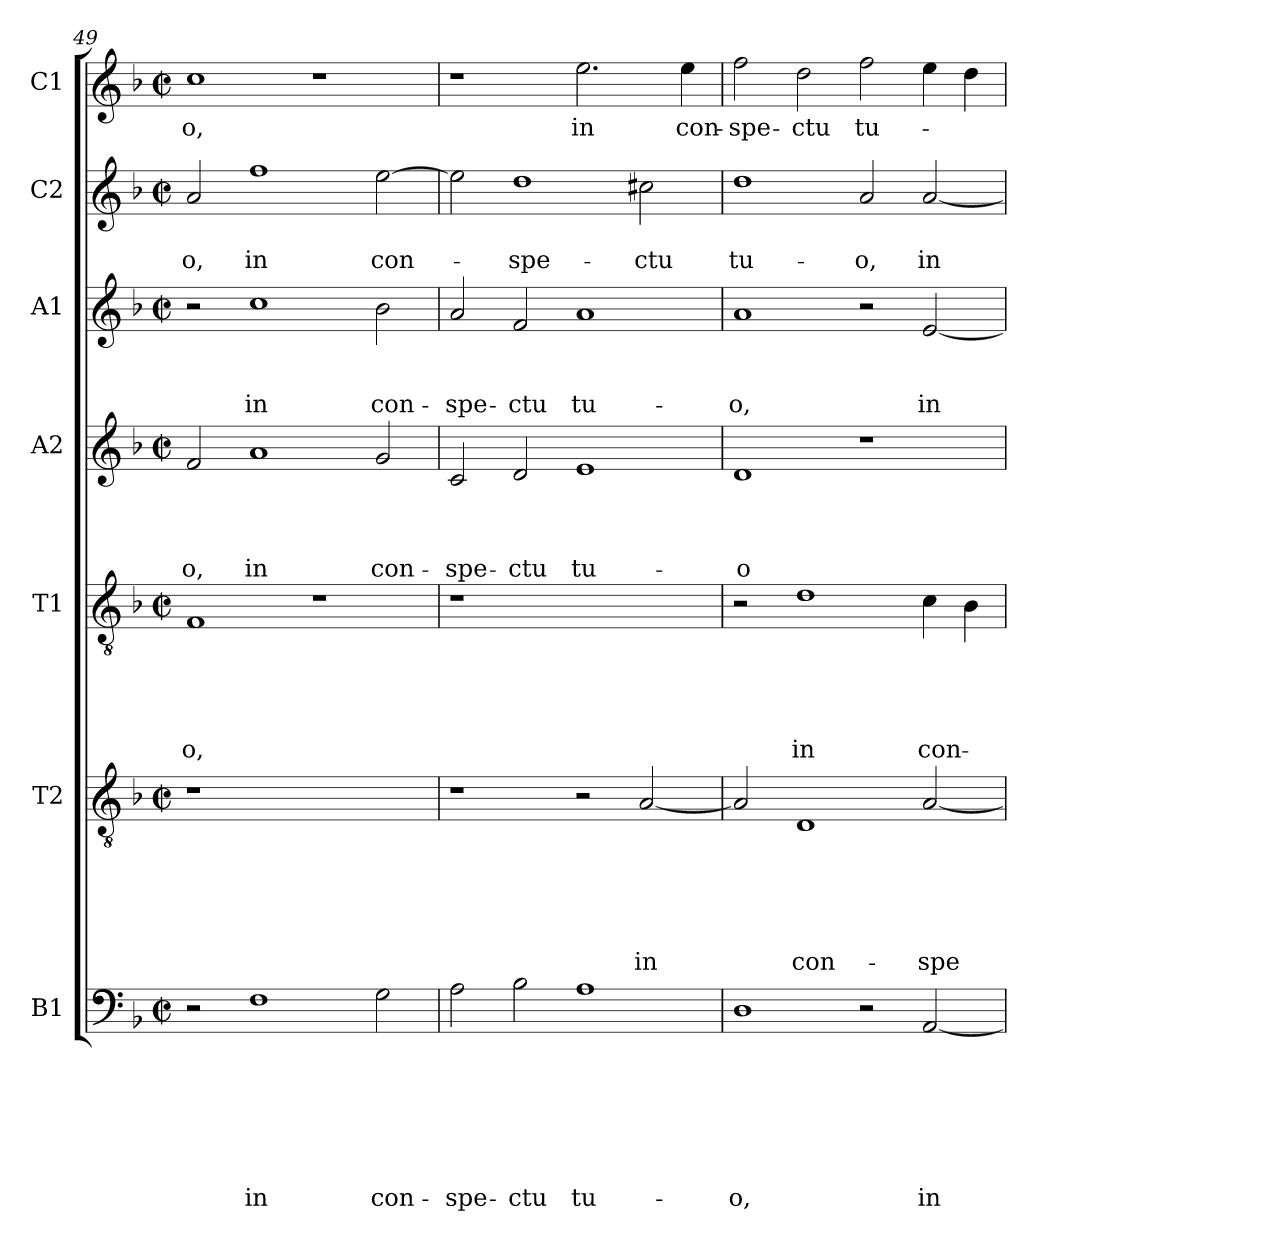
**kern	**text	**text	**text	**text	**text	**text	**text	**kern	**text	**text	**text	**text	**text	**text	**kern	**text	**text	**text	**text	**text	**kern	**text	**text	**text	**text	**kern	**text	**text	**text	**kern	**text	**text	**kern	**text
*part7	*part7	*part7	*part7	*part7	*part7	*part7	*part7	*part6	*part6	*part6	*part6	*part6	*part6	*part6	*part5	*part5	*part5	*part5	*part5	*part5	*part4	*part4	*part4	*part4	*part4	*part3	*part3	*part3	*part3	*part2	*part2	*part2	*part1	*part1
*staff7	*staff7	*staff7	*staff7	*staff7	*staff7	*staff7	*staff7	*staff6	*staff6	*staff6	*staff6	*staff6	*staff6	*staff6	*staff5	*staff5	*staff5	*staff5	*staff5	*staff5	*staff4	*staff4	*staff4	*staff4	*staff4	*staff3	*staff3	*staff3	*staff3	*staff2	*staff2	*staff2	*staff1	*staff1
*I"B1	*	*	*	*	*	*	*	*I"T2	*	*	*	*	*	*	*I"T1	*	*	*	*	*	*I"A2	*	*	*	*	*I"A1	*	*	*	*I"C2	*	*	*I"C1	*
*clefF4	*	*	*	*	*	*	*	*clefGv2	*	*	*	*	*	*	*clefGv2	*	*	*	*	*	*clefG2	*	*	*	*	*clefG2	*	*	*	*clefG2	*	*	*clefG2	*
*k[b-]	*	*	*	*	*	*	*	*k[b-]	*	*	*	*	*	*	*k[b-]	*	*	*	*	*	*k[b-]	*	*	*	*	*k[b-]	*	*	*	*k[b-]	*	*	*k[b-]	*
*F:	*	*	*	*	*	*	*	*F:	*	*	*	*	*	*	*F:	*	*	*	*	*	*F:	*	*	*	*	*F:	*	*	*	*F:	*	*	*F:	*
*M2/2	*	*	*	*	*	*	*	*M2/2	*	*	*	*	*	*	*M2/2	*	*	*	*	*	*M2/2	*	*	*	*	*M2/2	*	*	*	*M2/2	*	*	*M2/2	*
*met(c|)	*	*	*	*	*	*	*	*met(c|)	*	*	*	*	*	*	*met(c|)	*	*	*	*	*	*met(c|)	*	*	*	*	*met(c|)	*	*	*	*met(c|)	*	*	*met(c|)	*
=49	=49	=49	=49	=49	=49	=49	=49	=49	=49	=49	=49	=49	=49	=49	=49	=49	=49	=49	=49	=49	=49	=49	=49	=49	=49	=49	=49	=49	=49	=49	=49	=49	=49	=49
!	!	!	!	!	!	!	!	!	!	!	!	!	!	!	!	!	!	!	!	!LO:LY:b	!	!	!	!	!LO:LY:b	!	!	!	!	!	!	!LO:LY:b	!	!LO:LY:b
2r	.	.	.	.	.	.	.	1r	.	.	.	.	.	.	1F	.	.	.	.	-o,	2f/	.	.	.	-o,	2r	.	.	.	2a/	.	-o,	1cc	-o,
!	!	!	!	!	!	!	!LO:LY:b	!	!	!	!	!	!	!	!	!	!	!	!	!	!	!	!	!	!LO:LY:b	!	!	!	!LO:LY:b	!	!	!LO:LY:b	!	!
1F	.	.	.	.	.	.	in	.	.	.	.	.	.	.	.	.	.	.	.	.	1a	.	.	.	in	1cc	.	.	in	1ff	.	in	.	.
.	.	.	.	.	.	.	.	1ryy	.	.	.	.	.	.	1r	.	.	.	.	.	.	.	.	.	.	.	.	.	.	.	.	.	1r	.
!	!	!	!	!	!	!	!LO:LY:b	!	!	!	!	!	!	!	!	!	!	!	!	!	!	!	!	!	!LO:LY:b	!	!	!	!LO:LY:b	!	!	!LO:LY:b	!	!
2G\	.	.	.	.	.	.	con-	.	.	.	.	.	.	.	.	.	.	.	.	.	2g/	.	.	.	con-	2b-\	.	.	con-	[2ee\	.	con-	.	.
=50	=50	=50	=50	=50	=50	=50	=50	=50	=50	=50	=50	=50	=50	=50	=50	=50	=50	=50	=50	=50	=50	=50	=50	=50	=50	=50	=50	=50	=50	=50	=50	=50	=50	=50
!	!	!	!	!	!	!	!LO:LY:b	!	!	!	!	!	!	!	!	!	!	!	!	!	!	!	!	!	!LO:LY:b	!	!	!	!LO:LY:b	!	!	!	!	!
2A\	.	.	.	.	.	.	-spe-	1r	.	.	.	.	.	.	1r	.	.	.	.	.	2c/	.	.	.	-spe-	2a/	.	.	-spe-	2ee\]	.	.	1r	.
!	!	!	!	!	!	!	!LO:LY:b	!	!	!	!	!	!	!	!	!	!	!	!	!	!	!	!	!	!LO:LY:b	!	!	!	!LO:LY:b	!	!	!LO:LY:b	!	!
2B-\	.	.	.	.	.	.	-ctu	.	.	.	.	.	.	.	.	.	.	.	.	.	2d/	.	.	.	-ctu	2f/	.	.	-ctu	1dd	.	-spe-	.	.
!	!	!	!	!	!	!	!LO:LY:b	!	!	!	!	!	!	!	!	!	!	!	!	!	!	!	!	!	!LO:LY:b	!	!	!	!LO:LY:b	!	!	!	!	!LO:LY:b
1A	.	.	.	.	.	.	tu-	2r	.	.	.	.	.	.	1ryy	.	.	.	.	.	1e	.	.	.	tu-	1a	.	.	tu-	.	.	.	2.ee\	in
!	!	!	!	!	!	!	!	!	!	!	!	!	!	!LO:LY:b	!	!	!	!	!	!	!	!	!	!	!	!	!	!	!	!	!	!LO:LY:b	!	!
.	.	.	.	.	.	.	.	[2A/	.	.	.	.	.	in	.	.	.	.	.	.	.	.	.	.	.	.	.	.	.	2cc#X\	.	-ctu	.	.
!	!	!	!	!	!	!	!	!	!	!	!	!	!	!	!	!	!	!	!	!	!	!	!	!	!	!	!	!	!	!	!	!	!	!LO:LY:b
.	.	.	.	.	.	.	.	.	.	.	.	.	.	.	.	.	.	.	.	.	.	.	.	.	.	.	.	.	.	.	.	.	4ee\	con-
=51	=51	=51	=51	=51	=51	=51	=51	=51	=51	=51	=51	=51	=51	=51	=51	=51	=51	=51	=51	=51	=51	=51	=51	=51	=51	=51	=51	=51	=51	=51	=51	=51	=51	=51
!	!	!	!	!	!	!	!LO:LY:b	!	!	!	!	!	!	!	!	!	!	!	!	!	!	!	!	!	!LO:LY:b	!	!	!	!LO:LY:b	!	!	!LO:LY:b	!	!LO:LY:b
1D	.	.	.	.	.	.	-o,	2A/]	.	.	.	.	.	.	2r	.	.	.	.	.	1d	.	.	.	-o	1a	.	.	-o,	1dd	.	tu-	2ff\	-spe-
!	!	!	!	!	!	!	!	!	!	!	!	!	!	!LO:LY:b	!	!	!	!	!	!LO:LY:b	!	!	!	!	!	!	!	!	!	!	!	!	!	!LO:LY:b
.	.	.	.	.	.	.	.	1D	.	.	.	.	.	con-	1d	.	.	.	.	in	.	.	.	.	.	.	.	.	.	.	.	.	2dd\	-ctu
!	!	!	!	!	!	!	!	!	!	!	!	!	!	!	!	!	!	!	!	!	!	!	!	!	!	!	!	!	!	!	!	!LO:LY:b	!	!LO:LY:b
2r	.	.	.	.	.	.	.	.	.	.	.	.	.	.	.	.	.	.	.	.	1r	.	.	.	.	2r	.	.	.	2a/	.	-o,	2ff\	tu-
!	!	!	!	!	!	!	!LO:LY:b	!	!	!	!	!	!	!LO:LY:b	!	!	!	!	!	!LO:LY:b	!	!	!	!	!	!	!	!	!LO:LY:b	!	!	!LO:LY:b	!	!
[2AA/	.	.	.	.	.	.	in	[2A/	.	.	.	.	.	-spe-	4c\	.	.	.	.	con-	.	.	.	.	.	[2e/	.	.	in	[2a/	.	in	4ee\	.
.	.	.	.	.	.	.	.	.	.	.	.	.	.	.	4B-\	.	.	.	.	.	.	.	.	.	.	.	.	.	.	.	.	.	4dd\	.
=	=	=	=	=	=	=	=	=	=	=	=	=	=	=	=	=	=	=	=	=	=	=	=	=	=	=	=	=	=	=	=	=	=	=
*-	*-	*-	*-	*-	*-	*-	*-	*-	*-	*-	*-	*-	*-	*-	*-	*-	*-	*-	*-	*-	*-	*-	*-	*-	*-	*-	*-	*-	*-	*-	*-	*-	*-	*-
